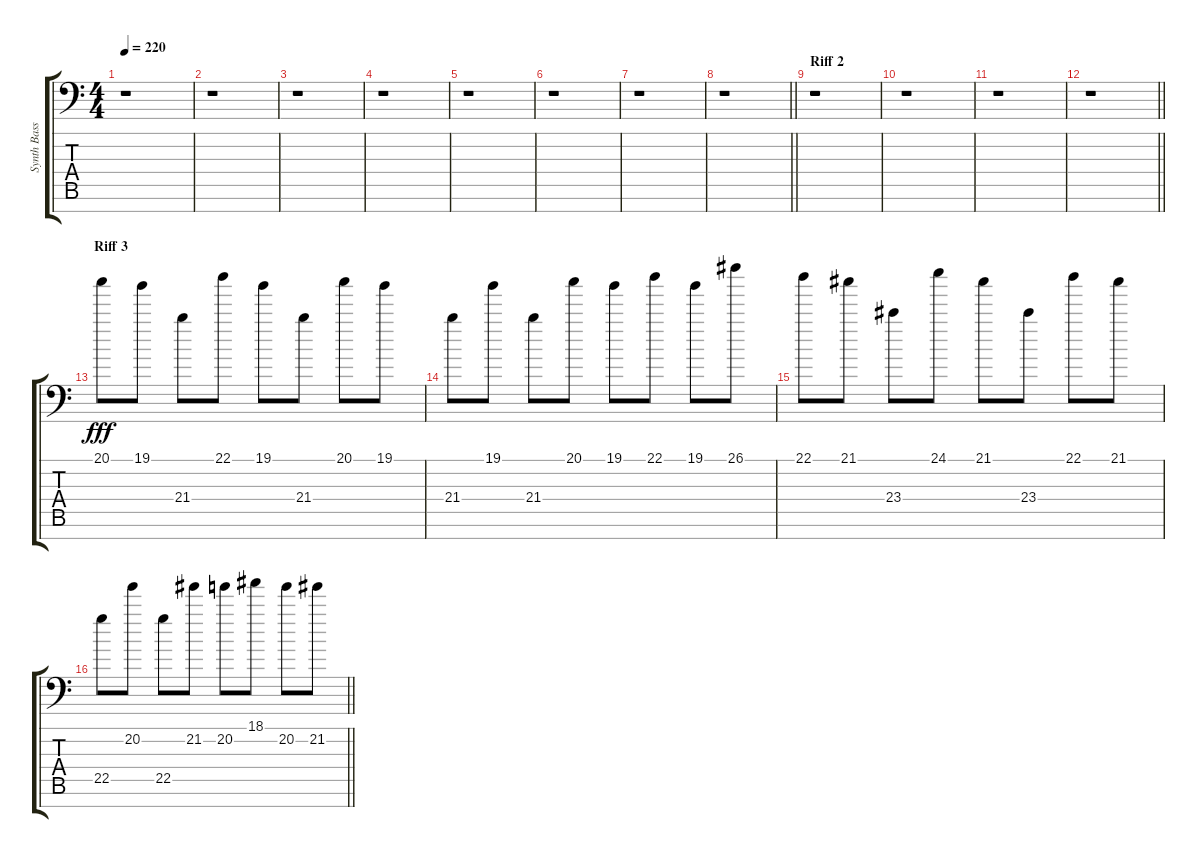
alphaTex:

\track ("Synth Bass 2" "Synth Bass") {instrument synthbass2}
\staff {score tabs}
\tuning (E4 B3 G3 D3 A2 E2 C-1) {hide}
\ts (4 4)
\tempo 220
\clef f4
\ks c
r.1{dy fff} |
r.1 |
r.1 |
r.1 |
r.1 |
r.1 |
r.1 |
\barLineRight lightlight
r.1 |
\section ("" "Riff 2")
r.1 |
r.1 |
r.1 |
\barLineRight lightlight
r.1 |
\section ("" "Riff 3")
20.1.8 19.1.8 21.4.8 22.1.8 19.1.8 21.4.8 20.1.8 19.1.8 |
21.4.8 19.1.8 21.4.8 20.1.8 19.1.8 22.1.8 19.1.8 26.1.8 |
22.1.8 21.1.8 23.4.8 24.1.8 21.1.8 23.4.8 22.1.8 21.1.8 |
\barLineRight lightlight
22.5.8 20.2.8 22.5.8 21.2.8 20.2.8 18.1.8 20.2.8 21.2.8
